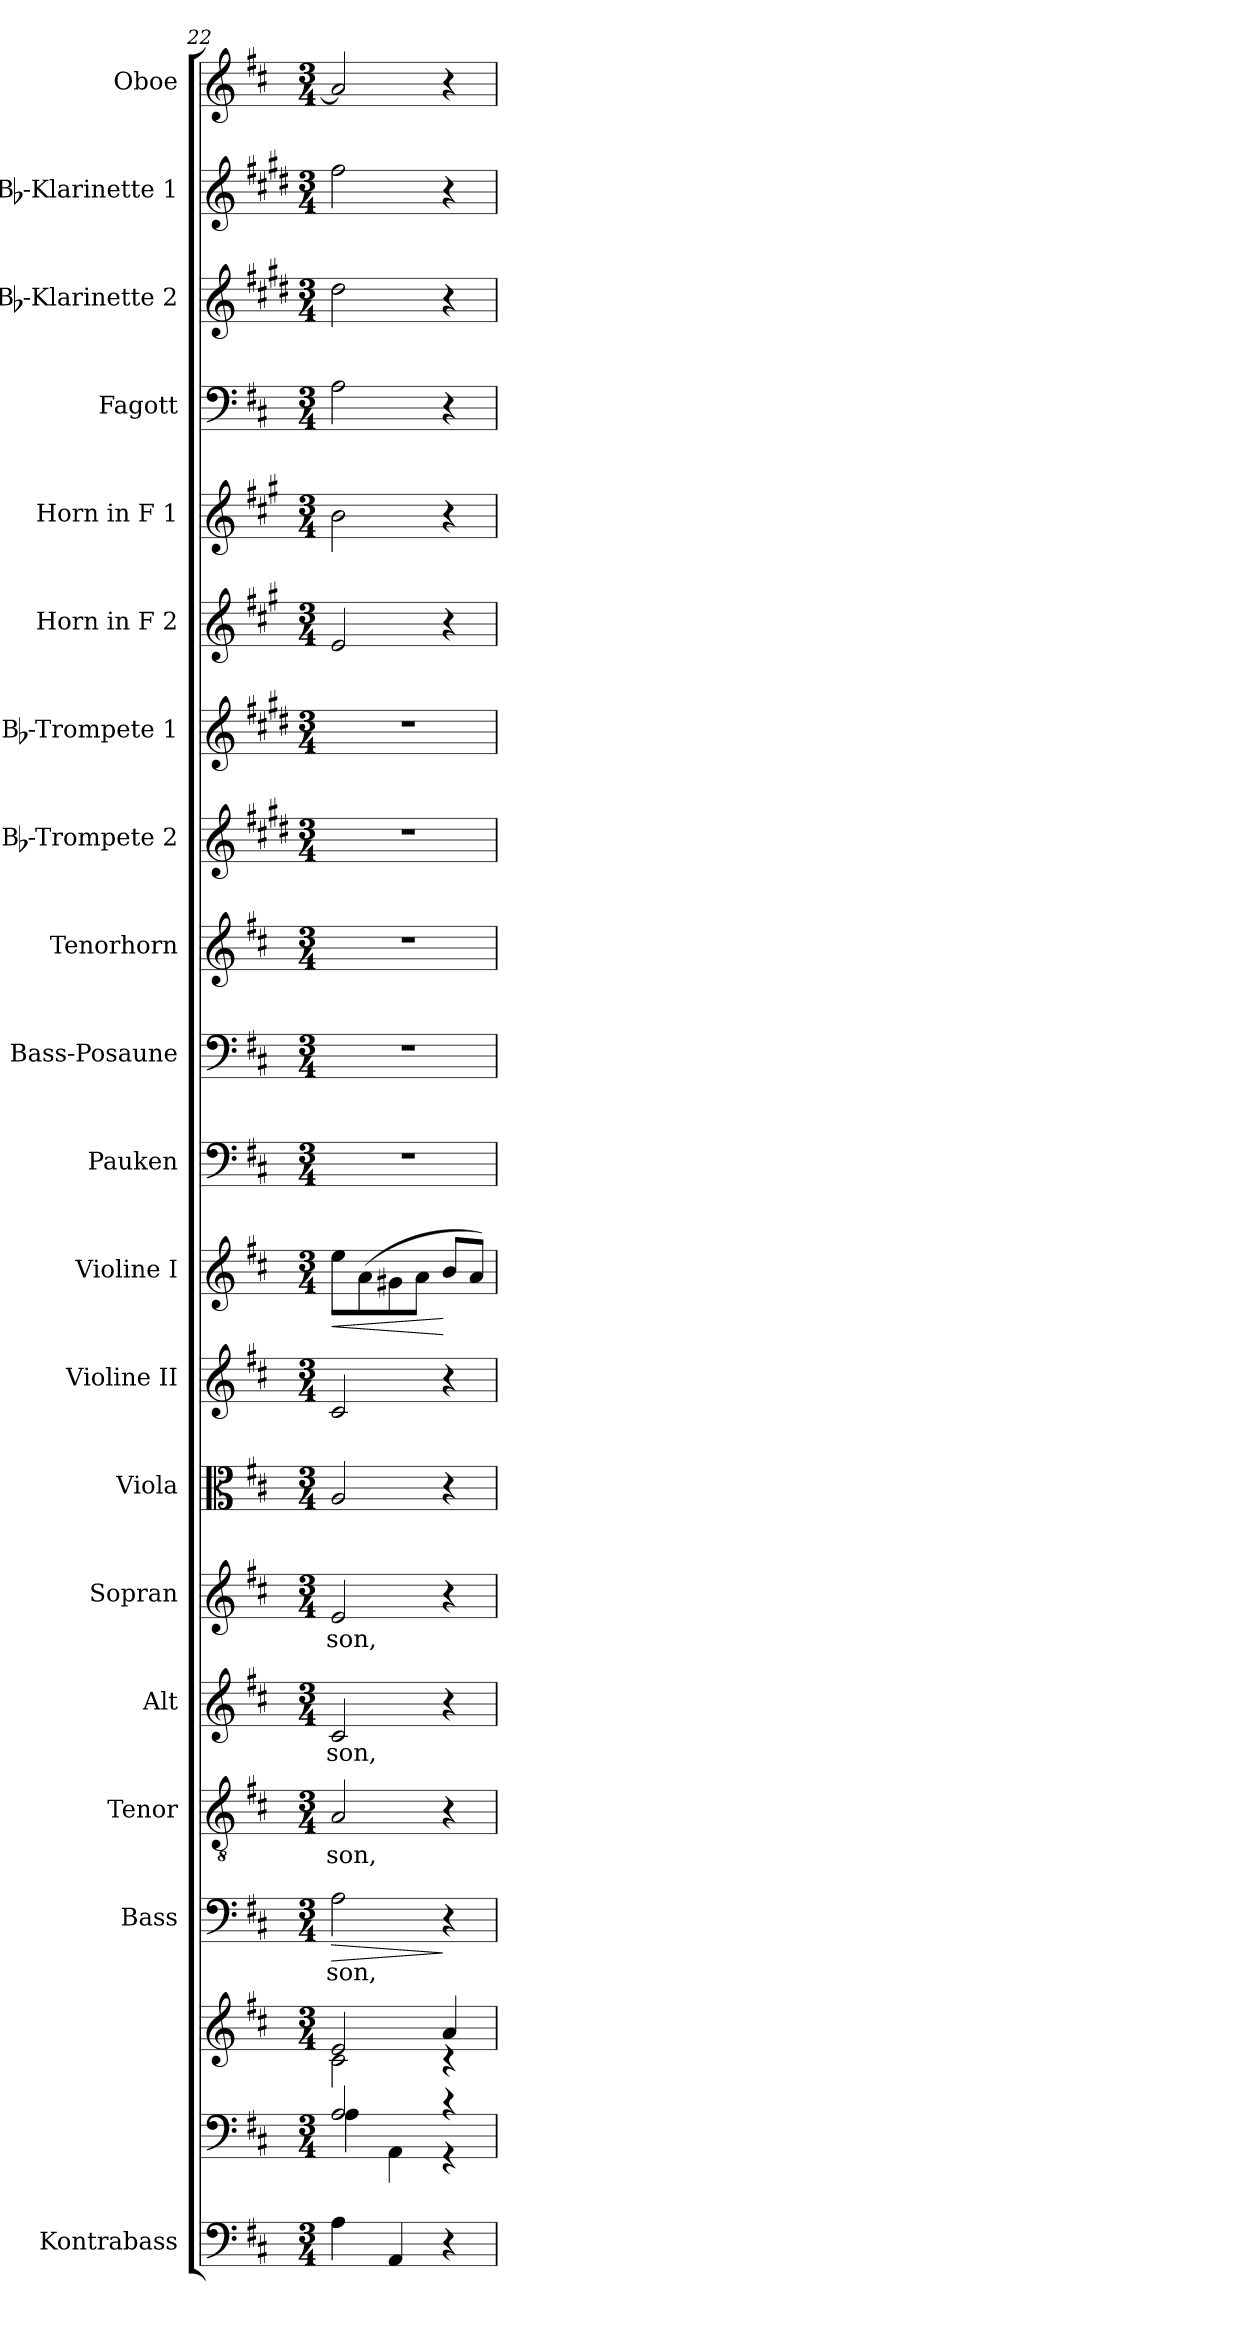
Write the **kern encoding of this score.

**kern	**kern	**kern	**kern	**text	**dynam	**kern	**text	**kern	**text	**kern	**text	**kern	**kern	**kern	**dynam	**kern	**kern	**kern	**kern	**kern	**kern	**kern	**kern	**kern	**kern	**kern
*part20	*part19	*part19	*part18	*part18	*part18	*part17	*part17	*part16	*part16	*part15	*part15	*part14	*part13	*part12	*part12	*part11	*part10	*part9	*part8	*part7	*part6	*part5	*part4	*part3	*part2	*part1
*staff21	*staff20	*staff19	*staff18	*staff18	*staff18	*staff17	*staff17	*staff16	*staff16	*staff15	*staff15	*staff14	*staff13	*staff12	*staff12	*staff11	*staff10	*staff9	*staff8	*staff7	*staff6	*staff5	*staff4	*staff3	*staff2	*staff1
*I"Kontrabass	*	*	*I"Bass	*	*	*I"Tenor	*	*I"Alt	*	*I"Sopran	*	*I"Viola	*I"Violine II	*I"Violine I	*	*I"Pauken	*I"Bass-Posaune	*I"Tenorhorn	*I"Bb-Trompete 2	*I"Bb-Trompete 1	*I"Horn in F 2	*I"Horn in F 1	*I"Fagott	*I"Bb-Klarinette 2	*I"Bb-Klarinette 1	*I"Oboe
*I'Kb.	*	*	*I'B.	*	*	*I'T.	*	*I'A.	*	*I'S.	*	*I'Vla.	*I'Vl. II	*I'Vl. I	*	*I'Pk.	*I'B. Pos.	*I'T. Hrn.	*I'Bb Trp. 2	*I'Bb Trp. 1	*	*	*I'Fg.	*I'Bb Kl. 2	*I'Bb Kl. 1	*I'Ob.
*clefF4	*clefF4	*clefG2	*clefF4	*	*	*clefGv2	*	*clefG2	*	*clefG2	*	*clefC3	*clefG2	*clefG2	*	*clefF4	*clefF4	*clefG2	*clefG2	*clefG2	*clefG2	*clefG2	*clefF4	*clefG2	*clefG2	*clefG2
*ITrd7c12	*	*	*	*	*	*	*	*	*	*	*	*	*	*	*	*	*	*ITrd8c14	*ITrd1c2	*ITrd1c2	*ITrd4c7	*ITrd4c7	*	*ITrd1c2	*ITrd1c2	*
*k[f#c#]	*k[f#c#]	*k[f#c#]	*k[f#c#]	*	*	*k[f#c#]	*	*k[f#c#]	*	*k[f#c#]	*	*k[f#c#]	*k[f#c#]	*k[f#c#]	*	*k[f#c#]	*k[f#c#]	*k[f#c#]	*k[f#c#]	*k[f#c#]	*k[f#c#]	*k[f#c#]	*k[f#c#]	*k[f#c#]	*k[f#c#]	*k[f#c#]
*D:	*D:	*D:	*D:	*	*	*D:	*	*D:	*	*D:	*	*D:	*D:	*D:	*	*D:	*D:	*D:	*D:	*D:	*D:	*D:	*D:	*D:	*D:	*D:
*M3/4	*M3/4	*M3/4	*M3/4	*	*	*M3/4	*	*M3/4	*	*M3/4	*	*M3/4	*M3/4	*M3/4	*	*M3/4	*M3/4	*M3/4	*M3/4	*M3/4	*M3/4	*M3/4	*M3/4	*M3/4	*M3/4	*M3/4
=22	=22	=22	=22	=22	=22	=22	=22	=22	=22	=22	=22	=22	=22	=22	=22	=22	=22	=22	=22	=22	=22	=22	=22	=22	=22	=22
*	*^	*^	*	*	*	*	*	*	*	*	*	*	*	*	*	*	*	*	*	*	*	*	*	*	*	*
!	!	!	!	!	!	!LO:LY:b	!LO:HP:b	!	!LO:LY:b	!	!LO:LY:b	!	!LO:LY:b	!	!	!	!LO:HP:b	!	!	!	!	!	!	!	!	!	!	!
4AA\	2A/	4A\	2e/	2c#\	2A\	-son,	>	2A/	-son,	2c#/	-son,	2e/	-son,	2A/	2c#/	8ee\L	<	2.r	2.r	2.r	2.r	2.r	2A/	2e\	2A\	2cc#\	2ee\	2a/]
.	.	.	.	.	.	.	.	.	.	.	.	.	.	.	.	(>8a\	.	.	.	.	.	.	.	.	.	.	.	.
4AAA/	.	4AA\	.	.	.	.	.	.	.	.	.	.	.	.	.	8g#X\	.	.	.	.	.	.	.	.	.	.	.	.
.	.	.	.	.	.	.	.	.	.	.	.	.	.	.	.	8a\J	.	.	.	.	.	.	.	.	.	.	.	.
4r	4r	4r	4a/	4rc	4r	.	]	4r	.	4r	.	4r	.	4r	4r	8b/L	[	.	.	.	.	.	4r	4r	4r	4r	4r	4r
.	.	.	.	.	.	.	.	.	.	.	.	.	.	.	.	8a/J)	.	.	.	.	.	.	.	.	.	.	.	.
*	*v	*v	*	*	*	*	*	*	*	*	*	*	*	*	*	*	*	*	*	*	*	*	*	*	*	*	*	*
*	*	*v	*v	*	*	*	*	*	*	*	*	*	*	*	*	*	*	*	*	*	*	*	*	*	*	*	*
=	=	=	=	=	=	=	=	=	=	=	=	=	=	=	=	=	=	=	=	=	=	=	=	=	=	=
*-	*-	*-	*-	*-	*-	*-	*-	*-	*-	*-	*-	*-	*-	*-	*-	*-	*-	*-	*-	*-	*-	*-	*-	*-	*-	*-
